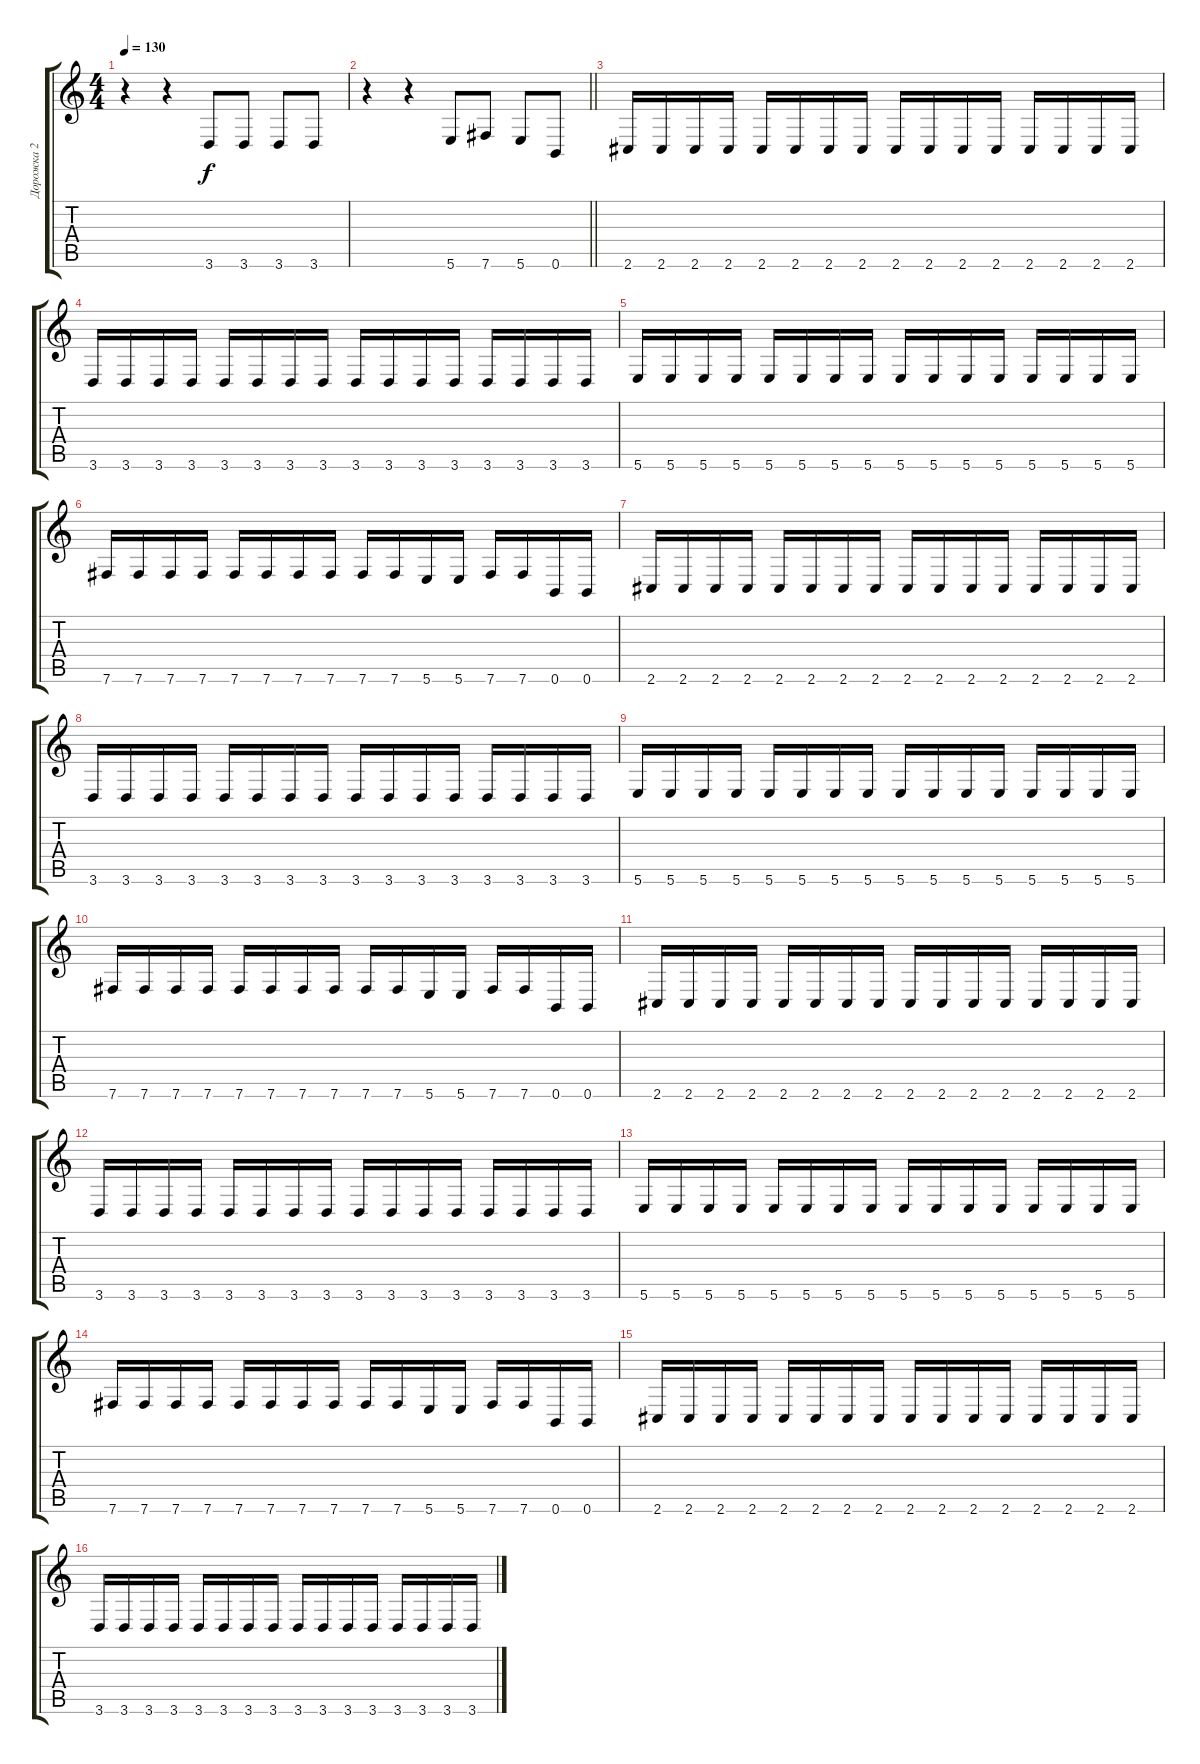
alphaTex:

\track ("Дорожка 2" "Дорожка 2") {instrument distortionguitar}
\staff {score tabs}
\tuning (Db4 Ab3 E3 B2 Gb2 B1) {hide}
\ts (4 4)
\tempo 130
\clef g2
\ks c
r.4{dy f} r.4 3.6.8 3.6.8 3.6.8 3.6.8 |
\barLineRight lightlight
r.4 r.4 5.6.8 7.6.8 5.6.8 0.6.8 |
\section ("" " ")
2.6.16 2.6.16 2.6.16 2.6.16 2.6.16 2.6.16 2.6.16 2.6.16 2.6.16 2.6.16 2.6.16 2.6.16 2.6.16 2.6.16 2.6.16 2.6.16 |
3.6.16 3.6.16 3.6.16 3.6.16 3.6.16 3.6.16 3.6.16 3.6.16 3.6.16 3.6.16 3.6.16 3.6.16 3.6.16 3.6.16 3.6.16 3.6.16 |
5.6.16 5.6.16 5.6.16 5.6.16 5.6.16 5.6.16 5.6.16 5.6.16 5.6.16 5.6.16 5.6.16 5.6.16 5.6.16 5.6.16 5.6.16 5.6.16 |
7.6.16 7.6.16 7.6.16 7.6.16 7.6.16 7.6.16 7.6.16 7.6.16 7.6.16 7.6.16 5.6.16 5.6.16 7.6.16 7.6.16 0.6.16 0.6.16 |
2.6.16 2.6.16 2.6.16 2.6.16 2.6.16 2.6.16 2.6.16 2.6.16 2.6.16 2.6.16 2.6.16 2.6.16 2.6.16 2.6.16 2.6.16 2.6.16 |
3.6.16 3.6.16 3.6.16 3.6.16 3.6.16 3.6.16 3.6.16 3.6.16 3.6.16 3.6.16 3.6.16 3.6.16 3.6.16 3.6.16 3.6.16 3.6.16 |
5.6.16 5.6.16 5.6.16 5.6.16 5.6.16 5.6.16 5.6.16 5.6.16 5.6.16 5.6.16 5.6.16 5.6.16 5.6.16 5.6.16 5.6.16 5.6.16 |
7.6.16 7.6.16 7.6.16 7.6.16 7.6.16 7.6.16 7.6.16 7.6.16 7.6.16 7.6.16 5.6.16 5.6.16 7.6.16 7.6.16 0.6.16 0.6.16 |
2.6.16 2.6.16 2.6.16 2.6.16 2.6.16 2.6.16 2.6.16 2.6.16 2.6.16 2.6.16 2.6.16 2.6.16 2.6.16 2.6.16 2.6.16 2.6.16 |
3.6.16 3.6.16 3.6.16 3.6.16 3.6.16 3.6.16 3.6.16 3.6.16 3.6.16 3.6.16 3.6.16 3.6.16 3.6.16 3.6.16 3.6.16 3.6.16 |
5.6.16 5.6.16 5.6.16 5.6.16 5.6.16 5.6.16 5.6.16 5.6.16 5.6.16 5.6.16 5.6.16 5.6.16 5.6.16 5.6.16 5.6.16 5.6.16 |
7.6.16 7.6.16 7.6.16 7.6.16 7.6.16 7.6.16 7.6.16 7.6.16 7.6.16 7.6.16 5.6.16 5.6.16 7.6.16 7.6.16 0.6.16 0.6.16 |
2.6.16 2.6.16 2.6.16 2.6.16 2.6.16 2.6.16 2.6.16 2.6.16 2.6.16 2.6.16 2.6.16 2.6.16 2.6.16 2.6.16 2.6.16 2.6.16 |
3.6.16 3.6.16 3.6.16 3.6.16 3.6.16 3.6.16 3.6.16 3.6.16 3.6.16 3.6.16 3.6.16 3.6.16 3.6.16 3.6.16 3.6.16 3.6.16
